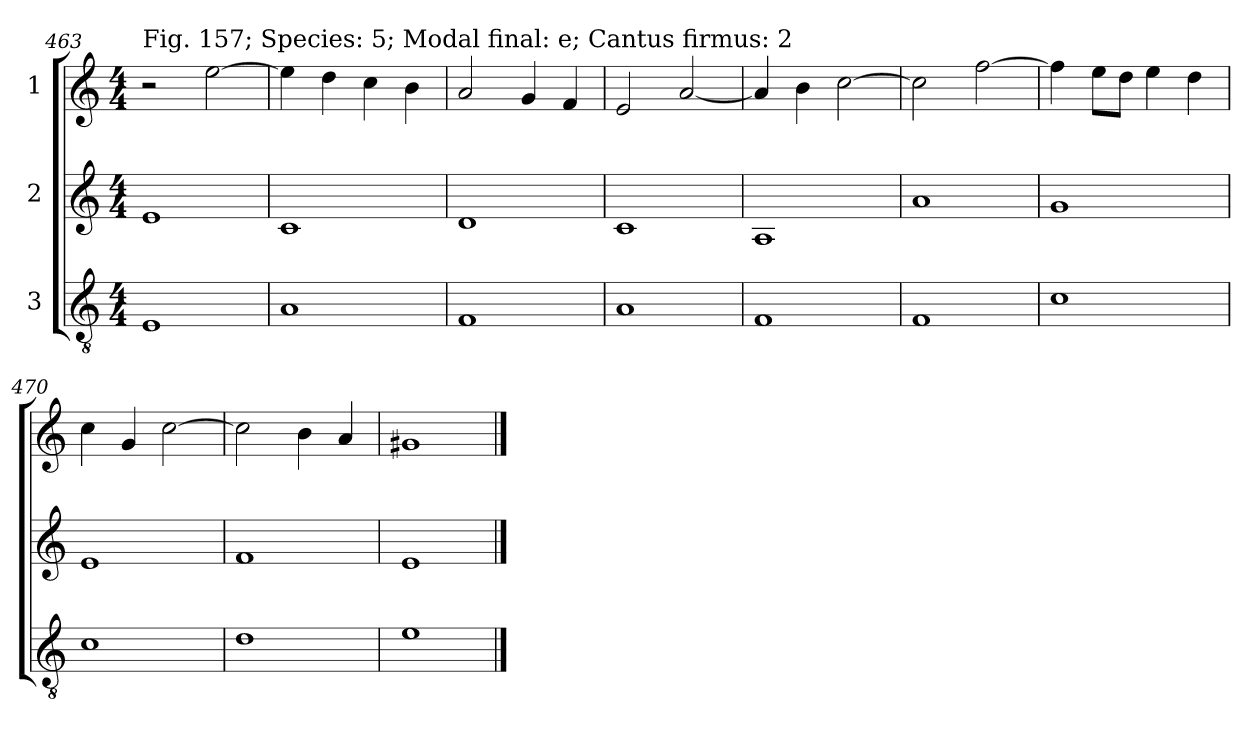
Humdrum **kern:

**kern	**kern	**kern
*part3	*part2	*part1
*staff3	*staff2	*staff1
*I"3	*I"2	*I"1
*clefGv2	*clefG2	*clefG2
*k[]	*k[]	*k[]
*M4/4	*M4/4	*M4/4
=463	=463	=463
!	!	!LO:TX:a:t=Fig. 157; Species&colon; 5; Modal final&colon; e; Cantus firmus&colon; 2
1E	1e	2r
.	.	[2ee\
=464	=464	=464
1A	1c	4ee\]
.	.	4dd\
.	.	4cc\
.	.	4b\
=465	=465	=465
1F	1d	2a/
.	.	4g/
.	.	4f/
=466	=466	=466
1A	1c	2e/
.	.	[2a/
=467	=467	=467
1F	1A	4a/]
.	.	4b\
.	.	[2cc\
=468	=468	=468
1F	1a	2cc\]
.	.	[2ff\
=469	=469	=469
1c	1g	4ff\]
.	.	8ee\L
.	.	8dd\J
.	.	4ee\
.	.	4dd\
=470	=470	=470
1c	1e	4cc\
.	.	4g/
.	.	[2cc\
=471	=471	=471
1d	1f	2cc\]
.	.	4b\
.	.	4a/
=472	=472	=472
1e	1e	1g#X
==	==	==
*-	*-	*-
